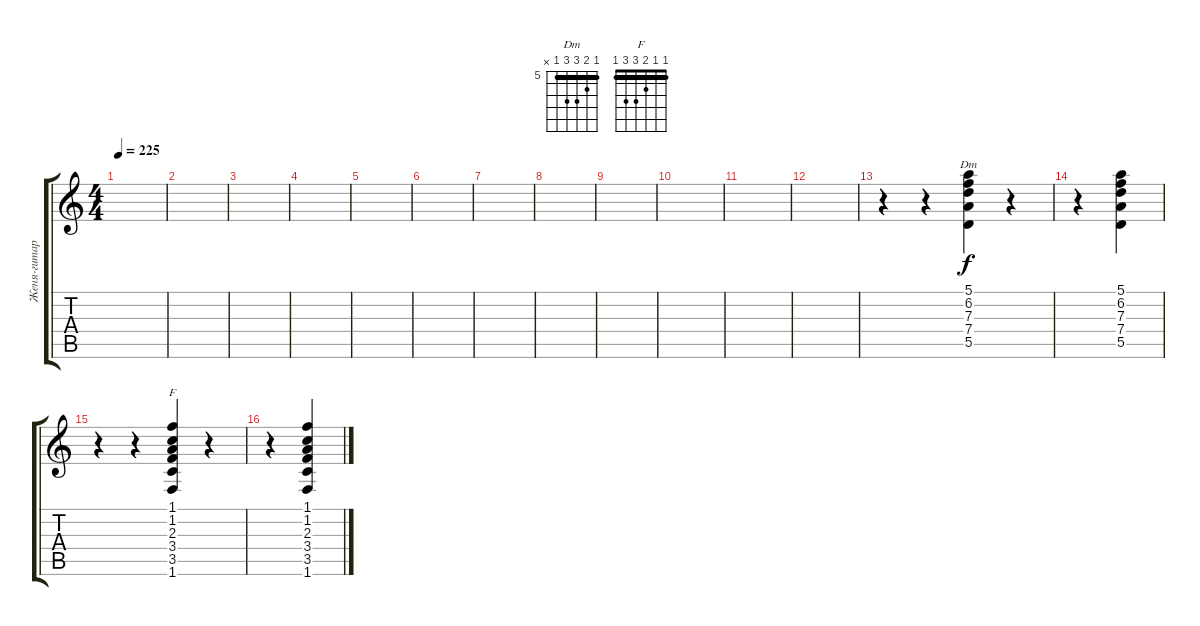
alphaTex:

\track ("Женя-гитара" "Женя-гитар") {instrument acousticguitarsteel}
\staff {score tabs}
\tuning (E4 B3 G3 D3 A2 E2) {hide}
\chord ("Dm" 5 6 7 7 5 x) {firstfret 5 barre 5}
\chord ("F" 1 1 2 3 3 1) {barre 1}
\ts (4 4)
\tempo 225
\clef g2
\ks c
|
|
|
|
|
|
|
|
|
|
|
|
r.4 r.4 (5.1 6.2 7.3 7.4 5.5).4{ch "Dm"} r.4 |
r.4 (5.1 6.2 7.3 7.4 5.5).4 |
r.4 r.4 (1.1 1.2 2.3 3.4 3.5 1.6).4{ch "F"} r.4 |
r.4 (1.1 1.2 2.3 3.4 3.5 1.6).4
